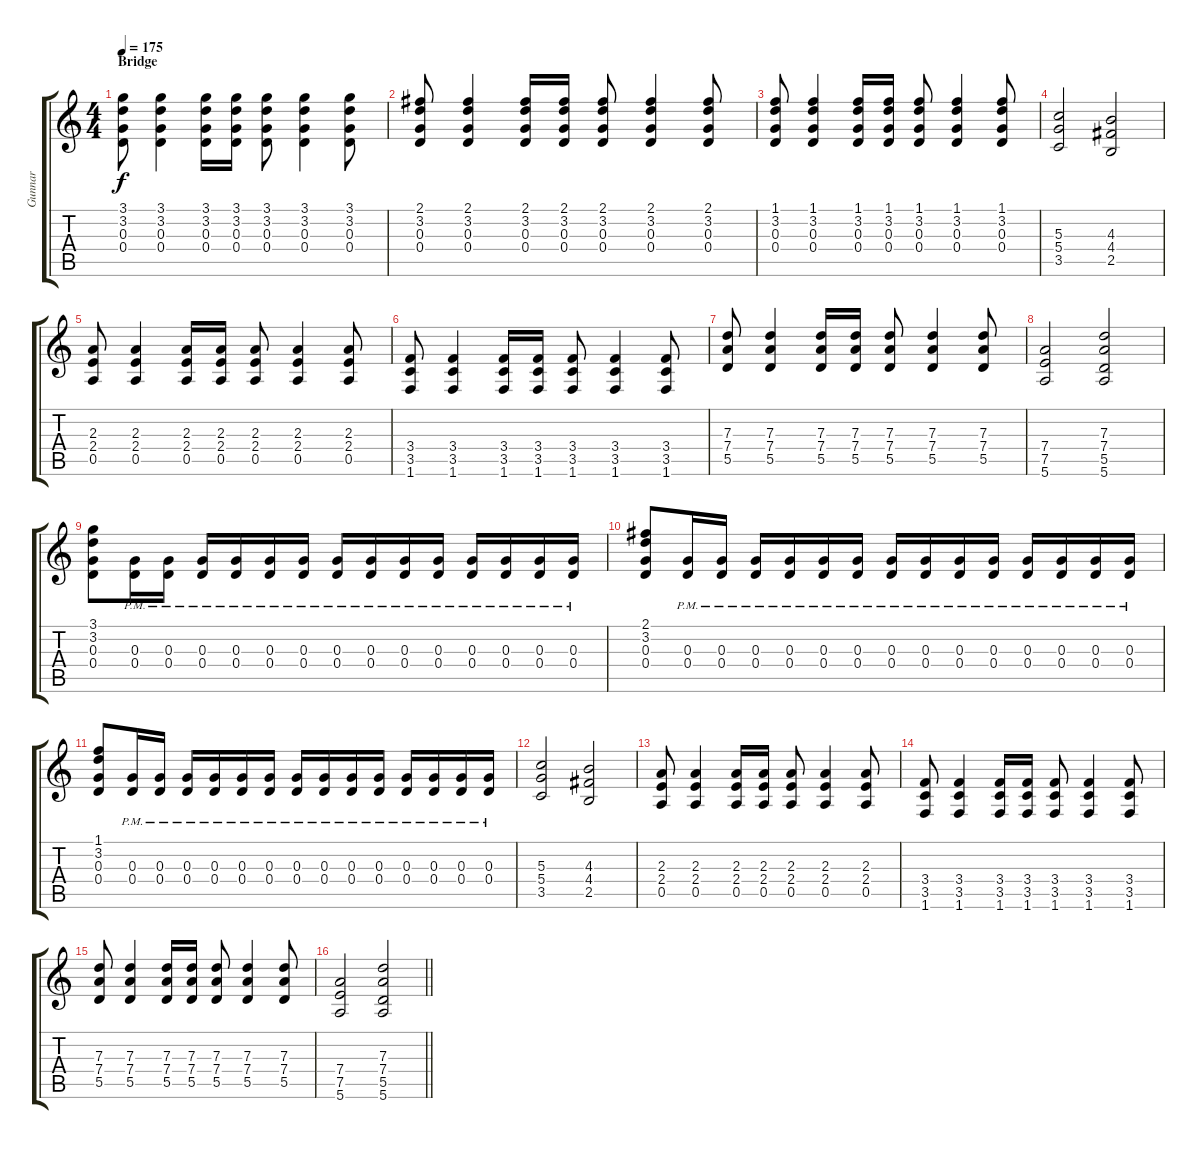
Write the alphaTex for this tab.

\track ("Gunnar" "Gunnar") {instrument electricguitarclean}
\staff {score tabs}
\tuning (E4 B3 G3 D3 A2 E2) {hide}
\ts (4 4)
\section ("" "Bridge")
\tempo 175
\clef g2
\ks c
(3.1 3.2 0.3 0.4).8{dy f volume 13 instrument distortionguitar} (3.1 3.2 0.3 0.4).4 (3.1 3.2 0.3 0.4).16 (3.1 3.2 0.3 0.4).16 (3.1 3.2 0.3 0.4).8 (3.1 3.2 0.3 0.4).4 (3.1 3.2 0.3 0.4).8 |
(2.1 3.2 0.3 0.4).8 (2.1 3.2 0.3 0.4).4 (2.1 3.2 0.3 0.4).16 (2.1 3.2 0.3 0.4).16 (2.1 3.2 0.3 0.4).8 (2.1 3.2 0.3 0.4).4 (2.1 3.2 0.3 0.4).8 |
(1.1 3.2 0.3 0.4).8 (1.1 3.2 0.3 0.4).4 (1.1 3.2 0.3 0.4).16 (1.1 3.2 0.3 0.4).16 (1.1 3.2 0.3 0.4).8 (1.1 3.2 0.3 0.4).4 (1.1 3.2 0.3 0.4).8 |
(5.3 5.4 3.5).2 (4.3 4.4 2.5).2 |
(2.3 2.4 0.5).8 (2.3 2.4 0.5).4 (2.3 2.4 0.5).16 (2.3 2.4 0.5).16 (2.3 2.4 0.5).8 (2.3 2.4 0.5).4 (2.3 2.4 0.5).8 |
(3.4 3.5 1.6).8 (3.4 3.5 1.6).4 (3.4 3.5 1.6).16 (3.4 3.5 1.6).16 (3.4 3.5 1.6).8 (3.4 3.5 1.6).4 (3.4 3.5 1.6).8 |
(7.3 7.4 5.5).8 (7.3 7.4 5.5).4 (7.3 7.4 5.5).16 (7.3 7.4 5.5).16 (7.3 7.4 5.5).8 (7.3 7.4 5.5).4 (7.3 7.4 5.5).8 |
(7.4 7.5 5.6).2 (7.3 7.4 5.5 5.6).2 |
(3.1 3.2 0.3 0.4).8 (0.3{pm} 0.4{pm}).16 (0.3{pm} 0.4{pm}).16 (0.3{pm} 0.4{pm}).16 (0.3{pm} 0.4{pm}).16 (0.3{pm} 0.4{pm}).16 (0.3{pm} 0.4{pm}).16 (0.3{pm} 0.4{pm}).16 (0.3{pm} 0.4{pm}).16 (0.3{pm} 0.4{pm}).16 (0.3{pm} 0.4{pm}).16 (0.3{pm} 0.4{pm}).16 (0.3{pm} 0.4{pm}).16 (0.3{pm} 0.4{pm}).16 (0.3{pm} 0.4{pm}).16 |
(2.1 3.2 0.3 0.4).8 (0.3{pm} 0.4{pm}).16 (0.3{pm} 0.4{pm}).16 (0.3{pm} 0.4{pm}).16 (0.3{pm} 0.4{pm}).16 (0.3{pm} 0.4{pm}).16 (0.3{pm} 0.4{pm}).16 (0.3{pm} 0.4{pm}).16 (0.3{pm} 0.4{pm}).16 (0.3{pm} 0.4{pm}).16 (0.3{pm} 0.4{pm}).16 (0.3{pm} 0.4{pm}).16 (0.3{pm} 0.4{pm}).16 (0.3{pm} 0.4{pm}).16 (0.3{pm} 0.4{pm}).16 |
(1.1 3.2 0.3 0.4).8 (0.3{pm} 0.4{pm}).16 (0.3{pm} 0.4{pm}).16 (0.3{pm} 0.4{pm}).16 (0.3{pm} 0.4{pm}).16 (0.3{pm} 0.4{pm}).16 (0.3{pm} 0.4{pm}).16 (0.3{pm} 0.4{pm}).16 (0.3{pm} 0.4{pm}).16 (0.3{pm} 0.4{pm}).16 (0.3{pm} 0.4{pm}).16 (0.3{pm} 0.4{pm}).16 (0.3{pm} 0.4{pm}).16 (0.3{pm} 0.4{pm}).16 (0.3{pm} 0.4{pm}).16 |
(5.3 5.4 3.5).2 (4.3 4.4 2.5).2 |
(2.3 2.4 0.5).8 (2.3 2.4 0.5).4 (2.3 2.4 0.5).16 (2.3 2.4 0.5).16 (2.3 2.4 0.5).8 (2.3 2.4 0.5).4 (2.3 2.4 0.5).8 |
(3.4 3.5 1.6).8 (3.4 3.5 1.6).4 (3.4 3.5 1.6).16 (3.4 3.5 1.6).16 (3.4 3.5 1.6).8 (3.4 3.5 1.6).4 (3.4 3.5 1.6).8 |
(7.3 7.4 5.5).8 (7.3 7.4 5.5).4 (7.3 7.4 5.5).16 (7.3 7.4 5.5).16 (7.3 7.4 5.5).8 (7.3 7.4 5.5).4 (7.3 7.4 5.5).8 |
\barLineRight lightlight
(7.4 7.5 5.6).2 (7.3 7.4 5.5 5.6).2
